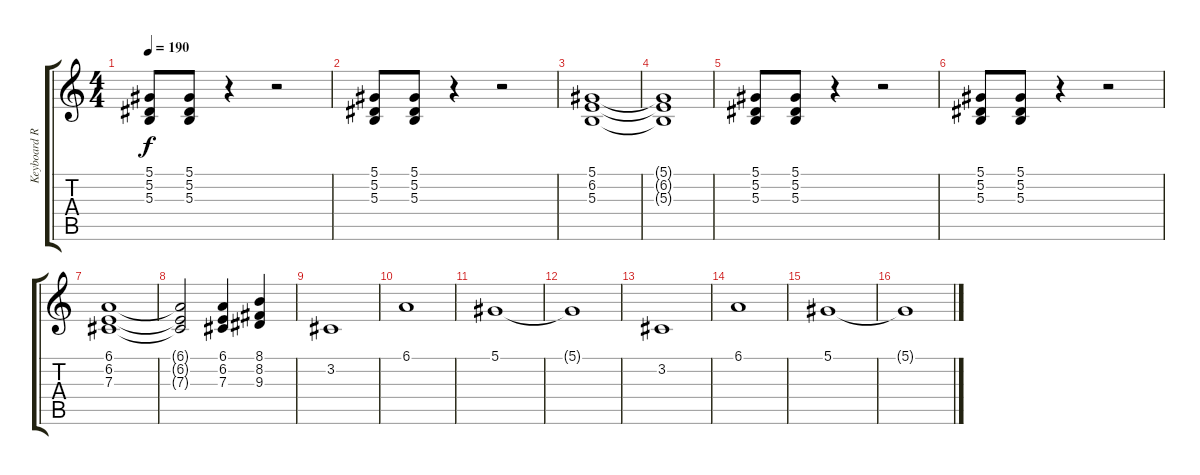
\track ("Keyboard Right" "Keyboard R") {instrument churchorgan}
\staff {score tabs}
\tuning (Eb4 Bb3 Gb3 Db3 Ab2 Eb2) {hide}
\ts (4 4)
\tempo 190
\clef g2
\ks c
(5.1 5.2 5.3).8{dy f} (5.1 5.2 5.3).8 r.4 r.2 |
(5.1 5.2 5.3).8 (5.1 5.2 5.3).8 r.4 r.2 |
(5.1 6.2 5.3).1 |
(5.1{t} 6.2{t} 5.3{t}).1 |
(5.1 5.2 5.3).8 (5.1 5.2 5.3).8 r.4 r.2 |
(5.1 5.2 5.3).8 (5.1 5.2 5.3).8 r.4 r.2 |
(6.1 6.2 7.3).1 |
(6.1{t} 6.2{t} 7.3{t}).2 (6.1 6.2 7.3).4 (8.1 8.2 9.3).4 |
3.2.1 |
6.1.1 |
5.1.1 |
5.1{t}.1 |
3.2.1 |
6.1.1 |
5.1.1 |
5.1{t}.1
